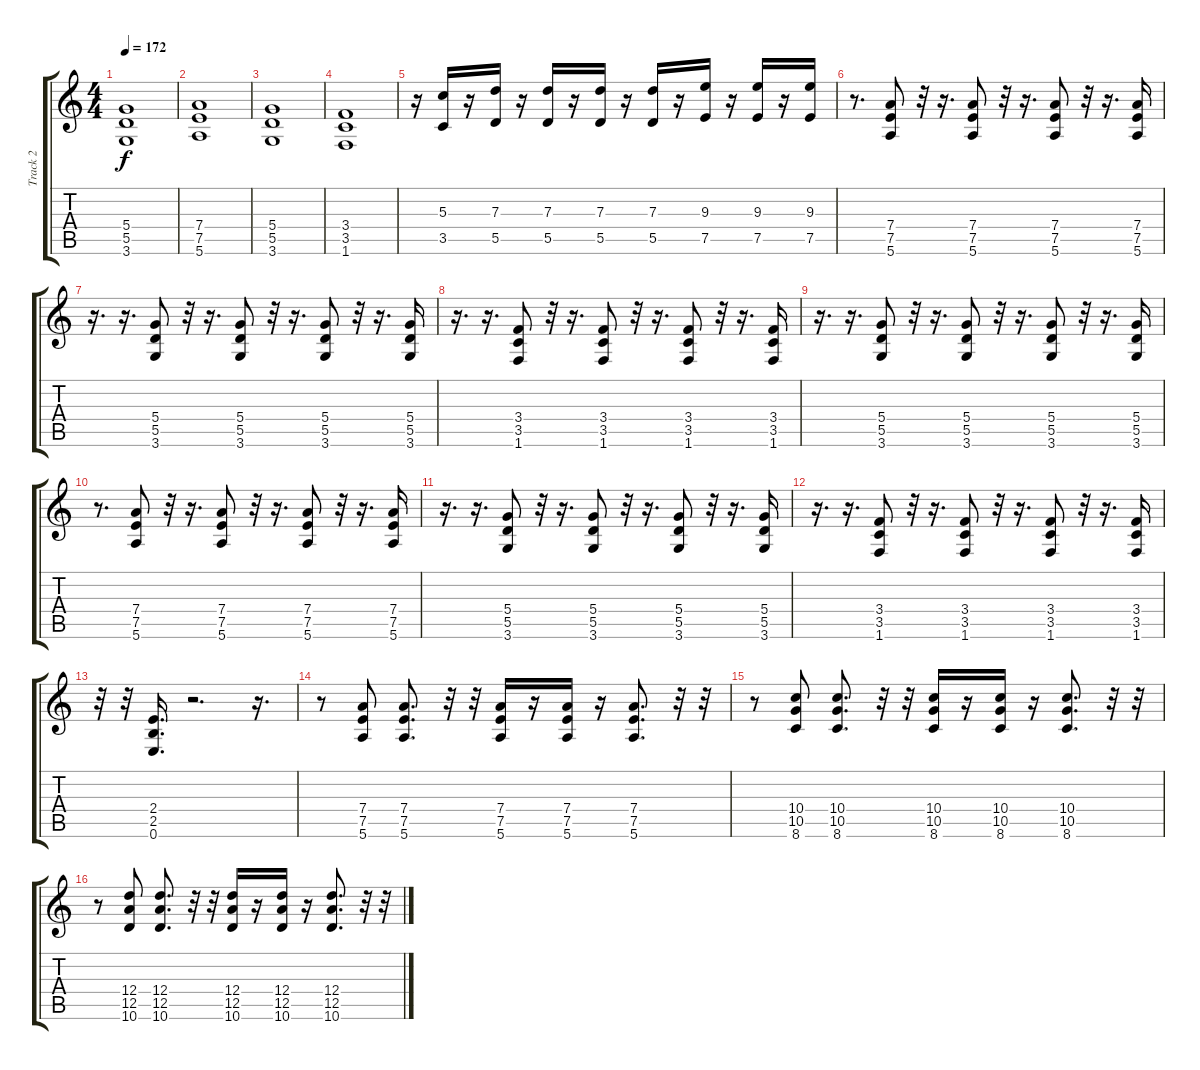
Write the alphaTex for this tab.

\track ("Track 2" "Track 2") {instrument distortionguitar}
\staff {score tabs}
\tuning (E4 B3 G3 D3 A2 E2) {hide}
\ts (4 4)
\tempo 172
\clef g2
\ks c
(5.4 5.5 3.6).1{dy f} |
(7.4 7.5 5.6).1 |
(5.4 5.5 3.6).1 |
(3.4 3.5 1.6).1 |
r.16 (5.3 3.5).16 r.16 (7.3 5.5).16 r.16 (7.3 5.5).16 r.16 (7.3 5.5).16 r.16 (7.3 5.5).16 r.16 (9.3 7.5).16 r.16 (9.3 7.5).16 r.16 (9.3 7.5).16 |
r.8{d} (7.4 7.5 5.6).8 r.32 r.16{d} (7.4 7.5 5.6).8 r.32 r.16{d} (7.4 7.5 5.6).8 r.32 r.16{d} (7.4 7.5 5.6).16 |
r.16{d} r.16{d} (5.4 5.5 3.6).8 r.32 r.16{d} (5.4 5.5 3.6).8 r.32 r.16{d} (5.4 5.5 3.6).8 r.32 r.16{d} (5.4 5.5 3.6).16 |
r.16{d} r.16{d} (3.4 3.5 1.6).8 r.32 r.16{d} (3.4 3.5 1.6).8 r.32 r.16{d} (3.4 3.5 1.6).8 r.32 r.16{d} (3.4 3.5 1.6).16 |
r.16{d} r.16{d} (5.4 5.5 3.6).8 r.32 r.16{d} (5.4 5.5 3.6).8 r.32 r.16{d} (5.4 5.5 3.6).8 r.32 r.16{d} (5.4 5.5 3.6).16 |
r.8{d} (7.4 7.5 5.6).8 r.32 r.16{d} (7.4 7.5 5.6).8 r.32 r.16{d} (7.4 7.5 5.6).8 r.32 r.16{d} (7.4 7.5 5.6).16 |
r.16{d} r.16{d} (5.4 5.5 3.6).8 r.32 r.16{d} (5.4 5.5 3.6).8 r.32 r.16{d} (5.4 5.5 3.6).8 r.32 r.16{d} (5.4 5.5 3.6).16 |
r.16{d} r.16{d} (3.4 3.5 1.6).8 r.32 r.16{d} (3.4 3.5 1.6).8 r.32 r.16{d} (3.4 3.5 1.6).8 r.32 r.16{d} (3.4 3.5 1.6).16 |
r.32 r.32 (2.4 2.5 0.6).16{d} r.2{d} r.16{d} |
r.8 (7.4 7.5 5.6).8 (7.4 7.5 5.6).8{d} r.32 r.32 (7.4 7.5 5.6).16 r.16 (7.4 7.5 5.6).16 r.16 (7.4 7.5 5.6).8{d} r.32 r.32 |
r.8 (10.4 10.5 8.6).8 (10.4 10.5 8.6).8{d} r.32 r.32 (10.4 10.5 8.6).16 r.16 (10.4 10.5 8.6).16 r.16 (10.4 10.5 8.6).8{d} r.32 r.32 |
r.8 (12.4 12.5 10.6).8 (12.4 12.5 10.6).8{d} r.32 r.32 (12.4 12.5 10.6).16 r.16 (12.4 12.5 10.6).16 r.16 (12.4 12.5 10.6).8{d} r.32 r.32
